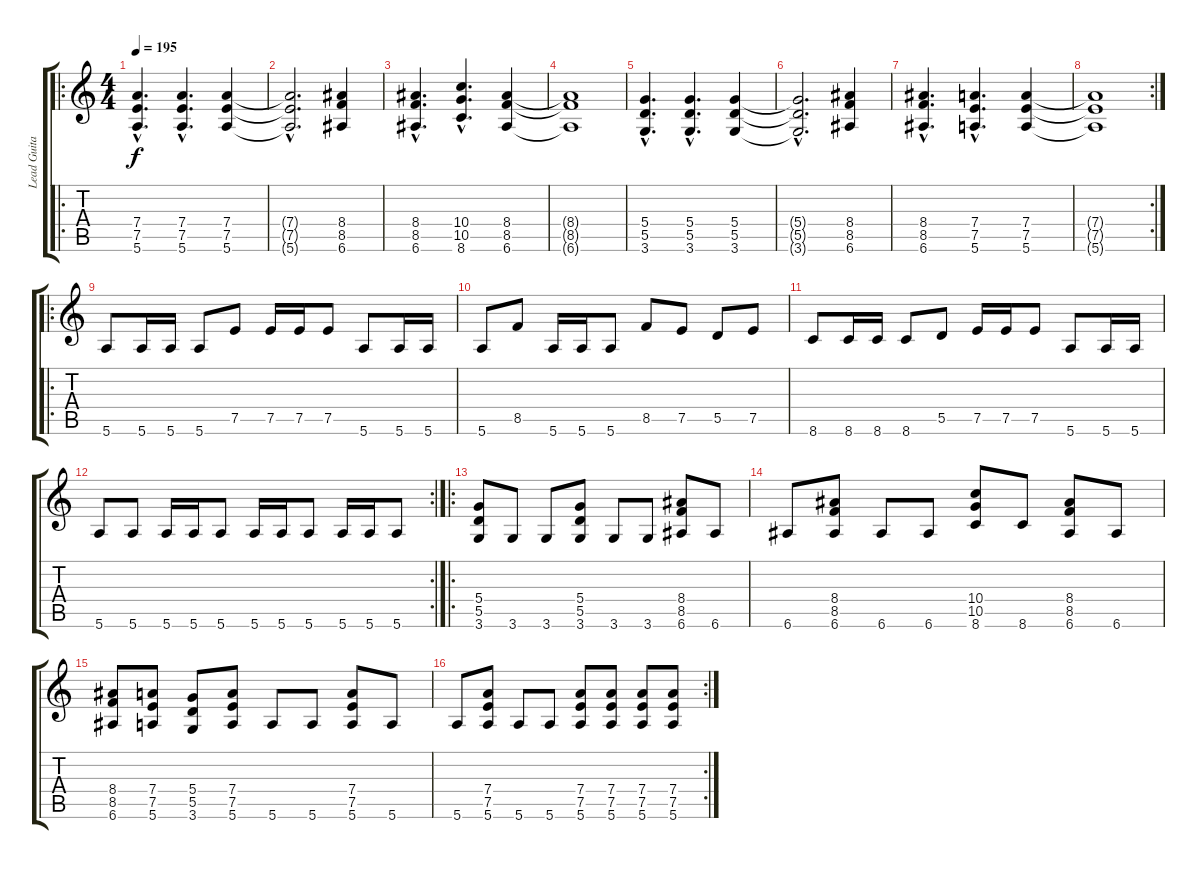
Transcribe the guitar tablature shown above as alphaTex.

\track ("Lead Guitar" "Lead Guita") {instrument distortionguitar}
\staff {score tabs}
\tuning (E4 B3 G3 D3 A2 E2) {hide}
\ro
\ts (4 4)
\tempo 195
\clef g2
\ks c
(7.4{hac} 7.5{hac} 5.6{hac}).4{d dy f} (7.4{hac} 7.5{hac} 5.6{hac}).4{d} (7.4 7.5 5.6).4 |
(7.4{hac t} 7.5{hac t} 5.6{hac t}).2{d} (8.4 8.5 6.6).4 |
(8.4{hac} 8.5{hac} 6.6{hac}).4{d} (10.4{hac} 10.5{hac} 8.6{hac}).4{d} (8.4 8.5 6.6).4 |
(8.4{t} 8.5{t} 6.6{t}).1 |
(5.4{hac} 5.5{hac} 3.6{hac}).4{d} (5.4{hac} 5.5{hac} 3.6{hac}).4{d} (5.4 5.5 3.6).4 |
(5.4{hac t} 5.5{hac t} 3.6{hac t}).2{d} (8.4 8.5 6.6).4 |
(8.4{hac} 8.5{hac} 6.6{hac}).4{d} (7.4{hac} 7.5{hac} 5.6{hac}).4{d} (7.4 7.5 5.6).4 |
\rc 2
(7.4{t} 7.5{t} 5.6{t}).1 |
\ro
5.6.8 5.6.16 5.6.16 5.6.8 7.5.8 7.5.16 7.5.16 7.5.8 5.6.8 5.6.16 5.6.16 |
5.6.8 8.5.8 5.6.16 5.6.16 5.6.8 8.5.8 7.5.8 5.5.8 7.5.8 |
8.6.8 8.6.16 8.6.16 8.6.8 5.5.8 7.5.16 7.5.16 7.5.8 5.6.8 5.6.16 5.6.16 |
\rc 2
5.6.8 5.6.8 5.6.16 5.6.16 5.6.8 5.6.16 5.6.16 5.6.8 5.6.16 5.6.16 5.6.8 |
\ro
(5.4 5.5 3.6).8 3.6.8 3.6.8 (5.4 5.5 3.6).8 3.6.8 3.6.8 (8.4 8.5 6.6).8 6.6.8 |
6.6.8 (8.4 8.5 6.6).8 6.6.8 6.6.8 (10.4 10.5 8.6).8 8.6.8 (8.4 8.5 6.6).8 6.6.8 |
(8.4 8.5 6.6).8 (7.4 7.5 5.6).8 (5.4 5.5 3.6).8 (7.4 7.5 5.6).8 5.6.8 5.6.8 (7.4 7.5 5.6).8 5.6.8 |
\rc 2
5.6.8 (7.4 7.5 5.6).8 5.6.8 5.6.8 (7.4 7.5 5.6).8 (7.4 7.5 5.6).8 (7.4 7.5 5.6).8 (7.4 7.5 5.6).8
